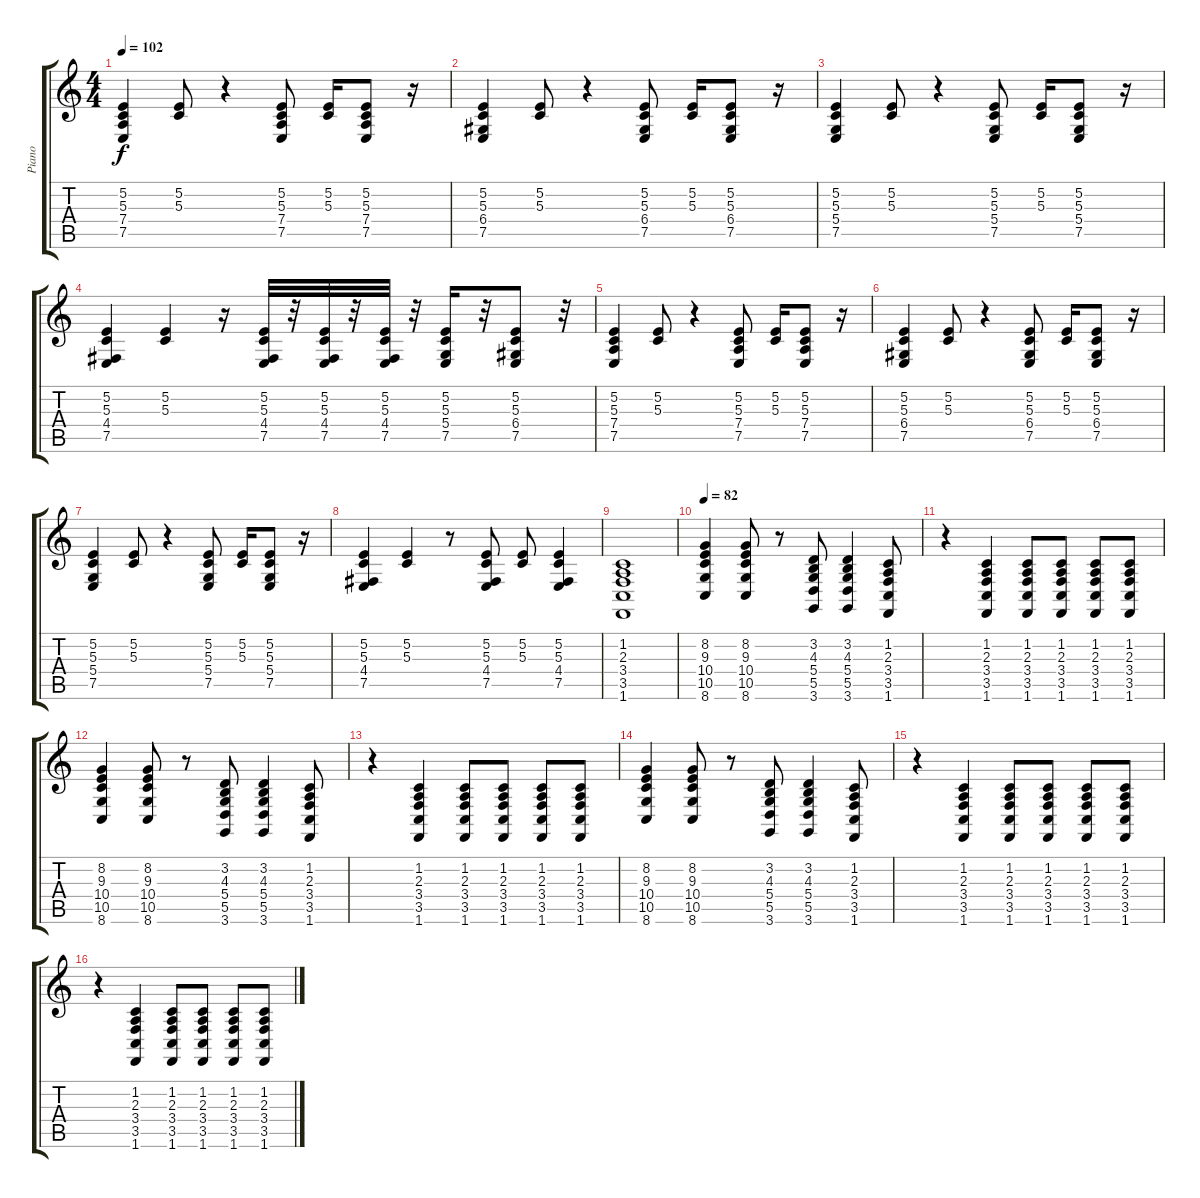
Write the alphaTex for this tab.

\track ("Piano" "Piano") {instrument brightacousticpiano}
\staff {score tabs}
\tuning (E4 B3 G3 D3 A2 E2) {hide}
\ts (4 4)
\tempo 102
\clef g2
\ks c
(5.2 5.3 7.4 7.5).4{dy f} (5.2 5.3).8 r.4 (5.2 5.3 7.4 7.5).8 (5.2 5.3).16 (5.2 5.3 7.4 7.5).8 r.16 |
(5.2 5.3 6.4 7.5).4 (5.2 5.3).8 r.4 (5.2 5.3 6.4 7.5).8 (5.2 5.3).16 (5.2 5.3 6.4 7.5).8 r.16 |
(5.2 5.3 5.4 7.5).4 (5.2 5.3).8 r.4 (5.2 5.3 5.4 7.5).8 (5.2 5.3).16 (5.2 5.3 5.4 7.5).8 r.16 |
(5.2 5.3 4.4 7.5).4 (5.2 5.3).4 r.16 (5.2 5.3 4.4 7.5).32 r.32 (5.2 5.3 4.4 7.5).32 r.32 (5.2 5.3 4.4 7.5).32 r.32 (5.2 5.3 5.4 7.5).16 r.32 (5.2 5.3 6.4 7.5).8 r.32 |
(5.2 5.3 7.4 7.5).4 (5.2 5.3).8 r.4 (5.2 5.3 7.4 7.5).8 (5.2 5.3).16 (5.2 5.3 7.4 7.5).8 r.16 |
(5.2 5.3 6.4 7.5).4 (5.2 5.3).8 r.4 (5.2 5.3 6.4 7.5).8 (5.2 5.3).16 (5.2 5.3 6.4 7.5).8 r.16 |
(5.2 5.3 5.4 7.5).4 (5.2 5.3).8 r.4 (5.2 5.3 5.4 7.5).8 (5.2 5.3).16 (5.2 5.3 5.4 7.5).8 r.16 |
(5.2 5.3 4.4 7.5).4 (5.2 5.3).4 r.8 (5.2 5.3 4.4 7.5).8 (5.2 5.3).8 (5.2 5.3 4.4 7.5).4 |
(1.2 2.3 3.4 3.5 1.6).1 |
\tempo 82
(8.2 9.3 10.4 10.5 8.6).4 (8.2 9.3 10.4 10.5 8.6).8 r.8 (3.2 4.3 5.4 5.5 3.6).8 (3.2 4.3 5.4 5.5 3.6).4 (1.2 2.3 3.4 3.5 1.6).8 |
r.4 (1.2 2.3 3.4 3.5 1.6).4 (1.2 2.3 3.4 3.5 1.6).8 (1.2 2.3 3.4 3.5 1.6).8 (1.2 2.3 3.4 3.5 1.6).8 (1.2 2.3 3.4 3.5 1.6).8 |
(8.2 9.3 10.4 10.5 8.6).4 (8.2 9.3 10.4 10.5 8.6).8 r.8 (3.2 4.3 5.4 5.5 3.6).8 (3.2 4.3 5.4 5.5 3.6).4 (1.2 2.3 3.4 3.5 1.6).8 |
r.4 (1.2 2.3 3.4 3.5 1.6).4 (1.2 2.3 3.4 3.5 1.6).8 (1.2 2.3 3.4 3.5 1.6).8 (1.2 2.3 3.4 3.5 1.6).8 (1.2 2.3 3.4 3.5 1.6).8 |
(8.2 9.3 10.4 10.5 8.6).4 (8.2 9.3 10.4 10.5 8.6).8 r.8 (3.2 4.3 5.4 5.5 3.6).8 (3.2 4.3 5.4 5.5 3.6).4 (1.2 2.3 3.4 3.5 1.6).8 |
r.4 (1.2 2.3 3.4 3.5 1.6).4 (1.2 2.3 3.4 3.5 1.6).8 (1.2 2.3 3.4 3.5 1.6).8 (1.2 2.3 3.4 3.5 1.6).8 (1.2 2.3 3.4 3.5 1.6).8 |
r.4 (1.2 2.3 3.4 3.5 1.6).4 (1.2 2.3 3.4 3.5 1.6).8 (1.2 2.3 3.4 3.5 1.6).8 (1.2 2.3 3.4 3.5 1.6).8 (1.2 2.3 3.4 3.5 1.6).8
